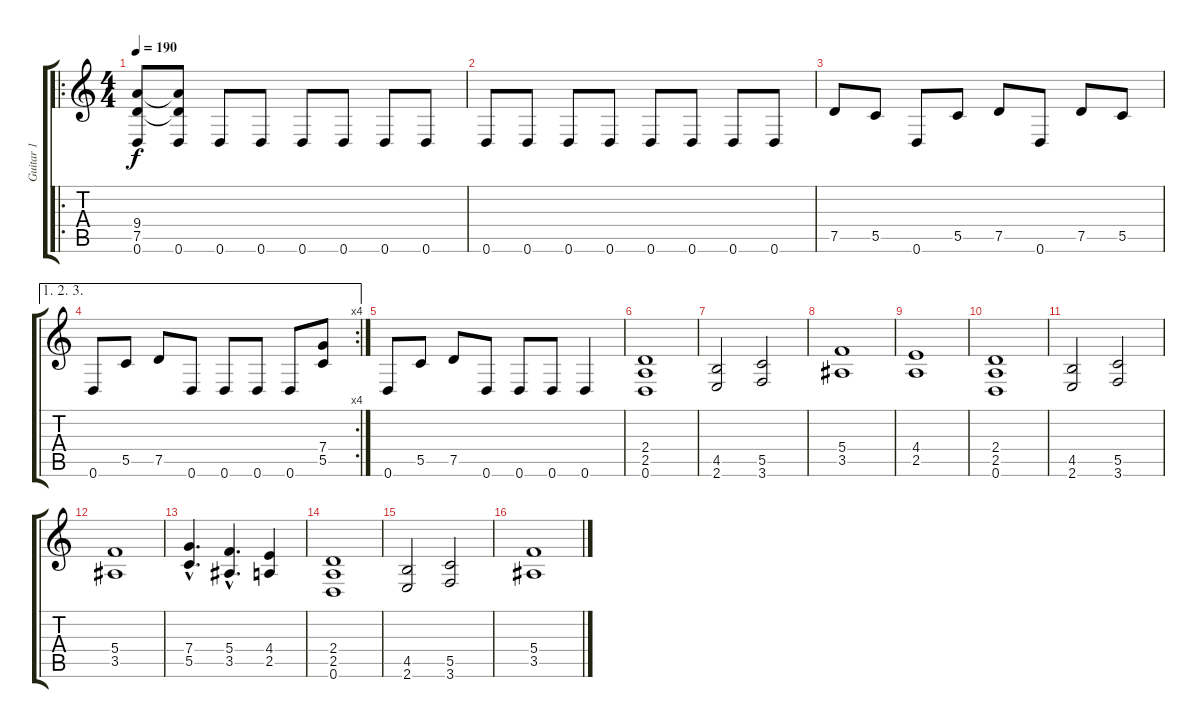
\track ("Guitar 1" "Guitar 1") {instrument distortionguitar}
\staff {score tabs}
\tuning (D4 A3 F3 C3 G2 D2) {hide}
\ro
\ts (4 4)
\tempo 190
\clef g2
\ks c
(9.4 7.5 0.6).8{dy f} (9.4{t} 7.5{t} 0.6).8 0.6.8 0.6.8 0.6.8 0.6.8 0.6.8 0.6.8 |
0.6.8 0.6.8 0.6.8 0.6.8 0.6.8 0.6.8 0.6.8 0.6.8 |
7.5.8 5.5.8 0.6.8 5.5.8 7.5.8 0.6.8 7.5.8 5.5.8 |
\ae (1 2 3)
\rc 4
0.6.8 5.5.8 7.5.8 0.6.8 0.6.8 0.6.8 0.6.8 (7.4 5.5).8 |
0.6.8 5.5.8 7.5.8 0.6.8 0.6.8 0.6.8 0.6.4 |
(2.4 2.5 0.6).1 |
(4.5 2.6).2 (5.5 3.6).2 |
(5.4 3.5).1 |
(4.4 2.5).1 |
(2.4 2.5 0.6).1 |
(4.5 2.6).2 (5.5 3.6).2 |
(5.4 3.5).1 |
(7.4{hac} 5.5{hac}).4{d} (5.4{hac} 3.5{hac}).4{d} (4.4 2.5).4 |
(2.4 2.5 0.6).1 |
(4.5 2.6).2 (5.5 3.6).2 |
(5.4 3.5).1
